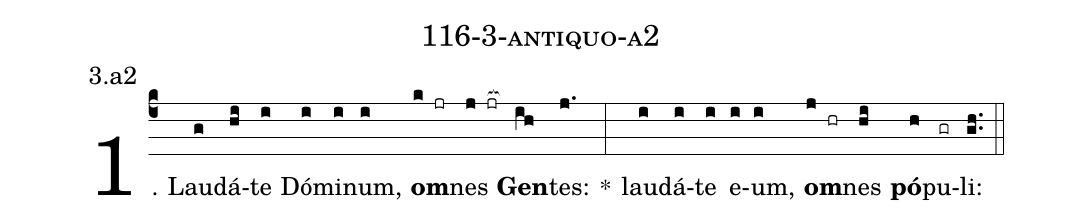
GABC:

name: 116-3-antiquo-a2;
annotation: 3.a2;
%%
(c4)1. Lau(g)dá(hi)te(i) Dó(i)mi(i)num,(i) <b>om</b>(k jr)nes(j jr[ocb:1{]) <b>Gen</b>(ih[ocb:0}])tes:(j.) *(:) lau(i)dá(i)te(i) e(i)um,(i) <b>om</b>(j hr)nes(hi) <b>pó</b>(h)pu(gr)li:(gh..) (::)
